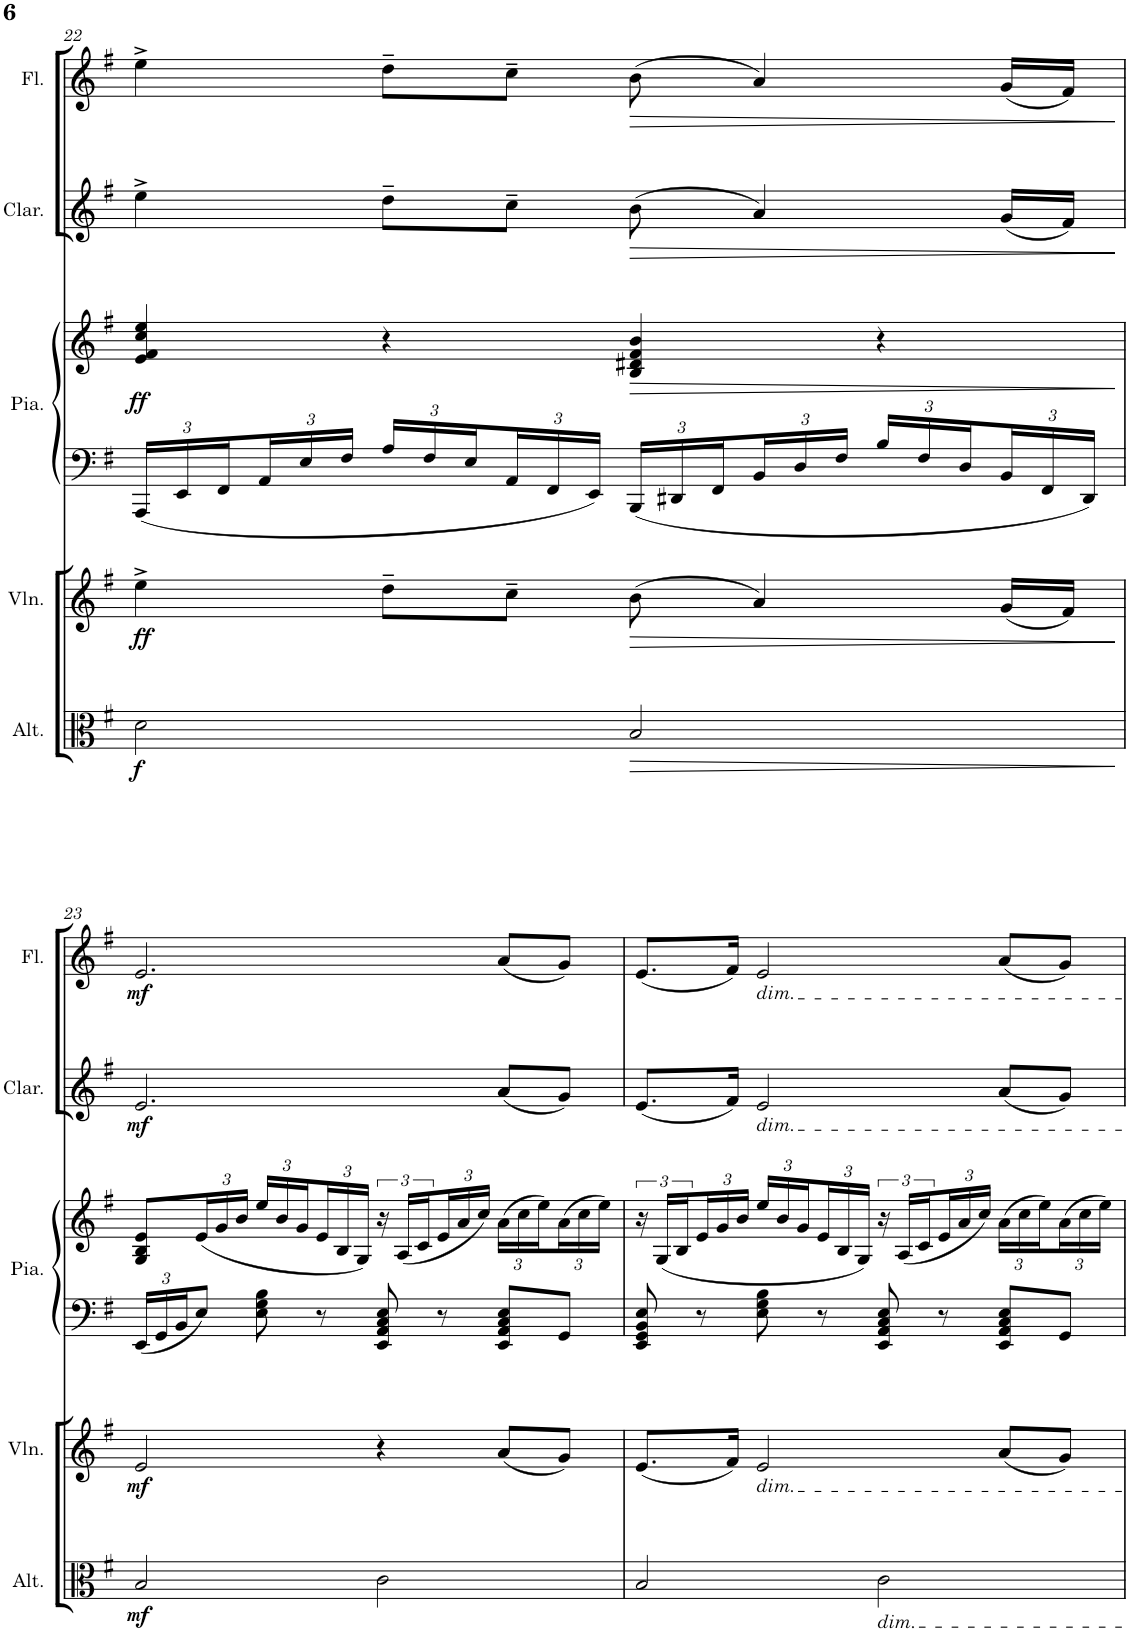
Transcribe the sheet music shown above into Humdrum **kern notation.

**kern	**dynam	**kern	**dynam	**kern	**kern	**dynam	**kern	**dynam	**kern	**dynam
*part5	*part5	*part4	*part4	*part3	*part3	*part3	*part2	*part2	*part1	*part1
*staff6	*staff6	*staff5	*staff5	*staff4	*staff3	*staff3/4	*staff2	*staff2	*staff1	*staff1
*I"Alto	*	*I"Violon	*	*I"Piano	*	*	*I"Clarinette en C	*	*I"Flûte	*
*I'Alt.	*	*I'Vln.	*	*I'Pia.	*	*	*I'Clar.	*	*I'Fl.	*
!!LO:PB:g=z
*clefC3	*	*clefG2	*	*clefF4	*clefG2	*	*clefG2	*	*clefG2	*
*	*	*	*	*	*	*	*Trd1c2	*	*	*
*k[f#]	*	*k[f#]	*	*k[f#]	*k[f#]	*	*k[f#]	*	*k[f#]	*
*M4/4	*	*M4/4	*	*M4/4	*M4/4	*	*M4/4	*	*M4/4	*
*	*	*	*	*Xbrackettup	*	*	*	*	*	*
=22	=22	=22	=22	=22	=22	=22	=22	=22	=22	=22
!	!LO:DY:b	!	!LO:DY:b	!	!	!LO:DY:b	!	!	!	!
2d\	f	4ee^\	ff	24AAA/LL	4e/ 4f#/ 4cc/ 4ee/	ff	4ee^\	.	4ee^\	.
.	.	.	.	24EE/	.	.	.	.	.	.
.	.	.	.	24FF#/	.	.	.	.	.	.
.	.	.	.	24AA/	.	.	.	.	.	.
.	.	.	.	24E/	.	.	.	.	.	.
.	.	.	.	24F#/JJ	.	.	.	.	.	.
.	.	8dd~\L	.	24A/LL	4r	.	8dd~\L	.	8dd~\L	.
.	.	.	.	24F#/	.	.	.	.	.	.
.	.	.	.	24E/	.	.	.	.	.	.
.	.	8cc~\J	.	24AA/	.	.	8cc~\J	.	8cc~\J	.
.	.	.	.	24FF#/	.	.	.	.	.	.
.	.	.	.	24EE/JJ	.	.	.	.	.	.
!	!LO:HP:b	!	!LO:HP:b	!	!	!LO:HP:b	!	!LO:HP:b	!	!LO:HP:b
2B/	>	(8b\	>	24BBB/LL	4B/ 4d#X/ 4f#/ 4b/	>	(8b\	>	(8b\	>
.	.	.	.	24DD#X/	.	.	.	.	.	.
.	.	.	.	24FF#/	.	.	.	.	.	.
.	.	4a/)	.	24BB/	.	.	4a/)	.	4a/)	.
.	.	.	.	24D/	.	.	.	.	.	.
.	.	.	.	24F#/JJ	.	.	.	.	.	.
.	.	.	.	24B/LL	4r	.	.	.	.	.
.	.	.	.	24F#/	.	.	.	.	.	.
.	.	.	.	24D/	.	.	.	.	.	.
.	.	(16g/LL	.	24BB/	.	.	(16g/LL	.	(16g/LL	.
.	.	.	.	24FF#/	.	.	.	.	.	.
.	.	16f#/JJ)	.	.	.	.	16f#/JJ)	.	16f#/JJ)	.
.	.	.	.	24DD#/JJ	.	.	.	.	.	.
.	]	.	]	.	.	]	.	]	.	]
!!LO:LB:g=z
=23	=23	=23	=23	=23	=23	=23	=23	=23	=23	=23
!	!LO:DY:b	!	!LO:DY:b	!	!	!	!	!LO:DY:b	!	!LO:DY:b
2B/	mf	2e/	mf	24EE/LL	8G/ 8B/ 8e/L	.	2.e/	mf	2.e/	mf
.	.	.	.	24GG/	.	.	.	.	.	.
.	.	.	.	24BB/J	.	.	.	.	.	.
*	*	*	*	*	*Xbrackettup	*	*	*	*	*
.	.	.	.	8E/J	(24e/L	.	.	.	.	.
.	.	.	.	.	24g/	.	.	.	.	.
.	.	.	.	.	24b/JJ	.	.	.	.	.
.	.	.	.	8E\ 8G\ 8B\	24ee/LL	.	.	.	.	.
.	.	.	.	.	24b/	.	.	.	.	.
.	.	.	.	.	24g/	.	.	.	.	.
.	.	.	.	8r	24e/	.	.	.	.	.
.	.	.	.	.	24B/	.	.	.	.	.
.	.	.	.	.	24G/JJ)	.	.	.	.	.
*	*	*	*	*	*brackettup	*	*	*	*	*
2c\	.	4r	.	8EE/ 8AA/ 8C/ 8E/	24r	.	.	.	.	.
.	.	.	.	.	(24A/LL	.	.	.	.	.
.	.	.	.	.	24c/	.	.	.	.	.
*	*	*	*	*	*Xbrackettup	*	*	*	*	*
.	.	.	.	8r	24e/	.	.	.	.	.
.	.	.	.	.	24a/	.	.	.	.	.
.	.	.	.	.	24cc/JJ)	.	.	.	.	.
.	.	(8a/L	.	8EE/ 8AA/ 8C/ 8E/L	(24a\LL	.	(8a/L	.	(8a/L	.
.	.	.	.	.	24cc\	.	.	.	.	.
.	.	.	.	.	24ee\)	.	.	.	.	.
.	.	8g/J)	.	8GG/J	(24a\	.	8g/J)	.	8g/J)	.
.	.	.	.	.	24cc\	.	.	.	.	.
.	.	.	.	.	24ee\JJ)	.	.	.	.	.
=24	=24	=24	=24	=24	=24	=24	=24	=24	=24	=24
*	*	*	*	*	*brackettup	*	*	*	*	*
2B/	.	(8.e/L	.	8EE/ 8GG/ 8BB/ 8E/	24r	.	(8.e/L	.	(8.e/L	.
.	.	.	.	.	(24G/LL	.	.	.	.	.
.	.	.	.	.	24B/	.	.	.	.	.
*	*	*	*	*	*Xbrackettup	*	*	*	*	*
.	.	.	.	8r	24e/	.	.	.	.	.
.	.	.	.	.	24g/	.	.	.	.	.
.	.	16f#/Jk)	.	.	.	.	16f#/Jk)	.	16f#/Jk)	.
.	.	.	.	.	24b/JJ	.	.	.	.	.
!	!	!	!	!	!	!	!	!	!LO:TX:b:i:t=dim.	!
!	!	!	!	!	!	!	!LO:TX:b:i:t=dim.	!	!	!
!	!	!LO:TX:b:i:t=dim.	!	!	!	!	!	!	!	!
.	.	2e/	.	8E\ 8G\ 8B\	24ee/LL	.	2e/	.	2e/	.
.	.	.	.	.	24b/	.	.	.	.	.
.	.	.	.	.	24g/	.	.	.	.	.
.	.	.	.	8r	24e/	.	.	.	.	.
.	.	.	.	.	24B/	.	.	.	.	.
.	.	.	.	.	24G/JJ)	.	.	.	.	.
*	*	*	*	*	*brackettup	*	*	*	*	*
!LO:TX:b:i:t=dim.	!	!	!	!	!	!	!	!	!	!
2c\	.	.	.	8EE/ 8AA/ 8C/ 8E/	24r	.	.	.	.	.
.	.	.	.	.	(24A/LL	.	.	.	.	.
.	.	.	.	.	24c/	.	.	.	.	.
*	*	*	*	*	*Xbrackettup	*	*	*	*	*
.	.	.	.	8r	24e/	.	.	.	.	.
.	.	.	.	.	24a/	.	.	.	.	.
.	.	.	.	.	24cc/JJ)	.	.	.	.	.
.	.	(8a/L	.	8EE/ 8AA/ 8C/ 8E/L	(24a\LL	.	(8a/L	.	(8a/L	.
.	.	.	.	.	24cc\	.	.	.	.	.
.	.	.	.	.	24ee\)	.	.	.	.	.
.	.	8g/J)	.	8GG/J	(24a\	.	8g/J)	.	8g/J)	.
.	.	.	.	.	24cc\	.	.	.	.	.
.	.	.	.	.	24ee\JJ)	.	.	.	.	.
=	=	=	=	=	=	=	=	=	=	=
*-	*-	*-	*-	*-	*-	*-	*-	*-	*-	*-
